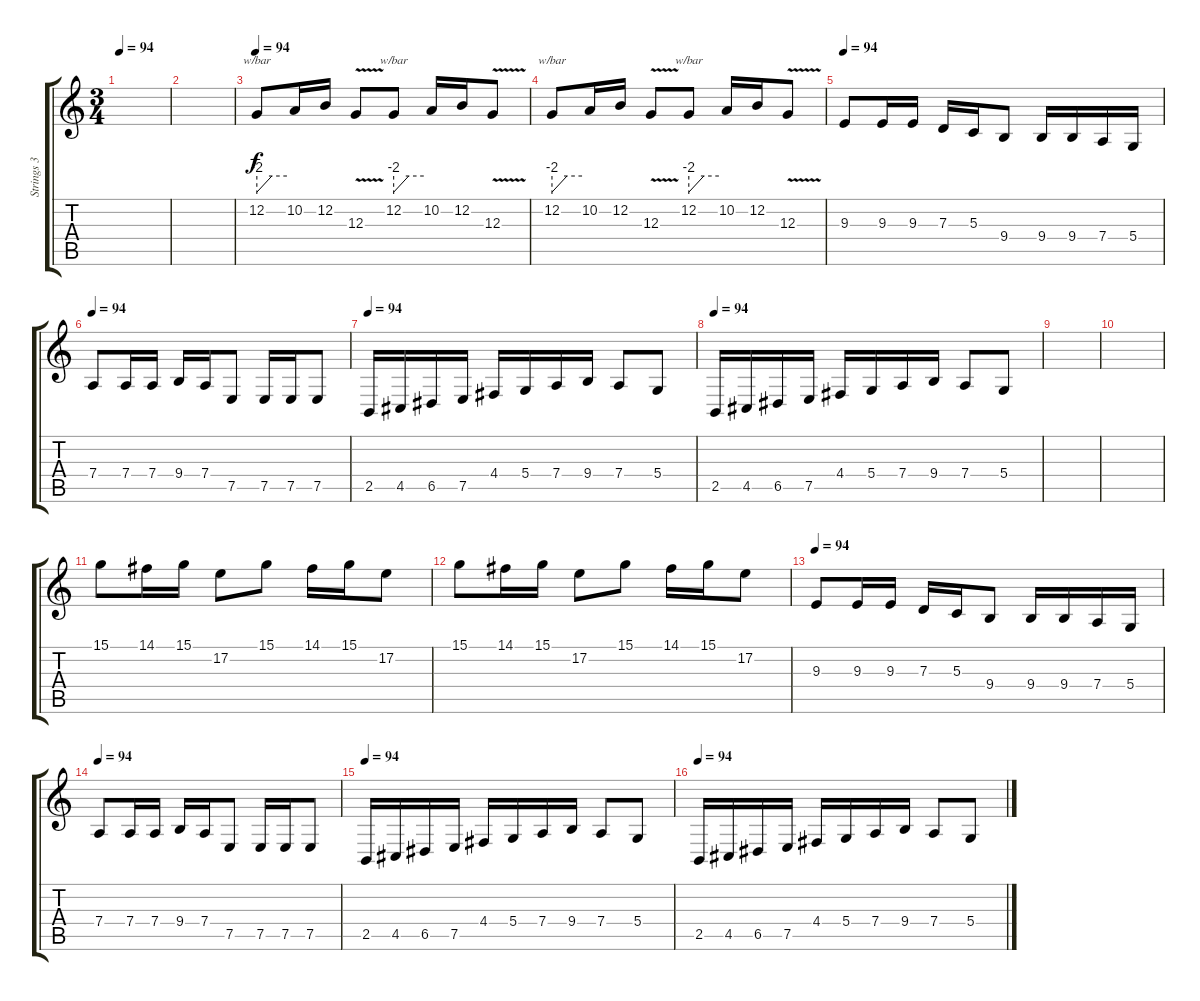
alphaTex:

\track ("Strings 3" "Strings 3") {instrument stringensemble1}
\staff {score tabs}
\tuning (E4 B3 G3 D3 A2 E2) {hide}
\ts (3 4)
\tempo 94
\clef g2
\ks c
|
|
\tempo 94
12.2.8{tbe (custom default 0 -8 30 0 60 0) volume 16} 10.2.16 12.2.16 12.3{v}.8 12.2.8{tbe (custom default 0 -8 30 0 60 0)} 10.2.16 12.2.16 12.3{v}.8 |
12.2.8{tbe (custom default 0 -8 30 0 60 0)} 10.2.16 12.2.16 12.3{v}.8 12.2.8{tbe (custom default 0 -8 30 0 60 0)} 10.2.16 12.2.16 12.3{v}.8 |
\tempo 94
9.3.8 9.3.16 9.3.16 7.3.16 5.3.16 9.4.8 9.4.16 9.4.16 7.4.16 5.4.16 |
\tempo 94
7.4.8 7.4.16 7.4.16 9.4.16 7.4.16 7.5.8 7.5.16 7.5.16 7.5.8 |
\tempo 94
2.5.16 4.5.16 6.5.16 7.5.16 4.4.16 5.4.16 7.4.16 9.4.16 7.4.8 5.4.8 |
\tempo 94
2.5.16 4.5.16 6.5.16 7.5.16 4.4.16 5.4.16 7.4.16 9.4.16 7.4.8 5.4.8 |
|
|
15.1.8 14.1.16 15.1.16 17.2.8 15.1.8 14.1.16 15.1.16 17.2.8 |
15.1.8 14.1.16 15.1.16 17.2.8 15.1.8 14.1.16 15.1.16 17.2.8 |
\tempo 94
9.3.8 9.3.16 9.3.16 7.3.16 5.3.16 9.4.8 9.4.16 9.4.16 7.4.16 5.4.16 |
\tempo 94
7.4.8 7.4.16 7.4.16 9.4.16 7.4.16 7.5.8 7.5.16 7.5.16 7.5.8 |
\tempo 94
2.5.16 4.5.16 6.5.16 7.5.16 4.4.16 5.4.16 7.4.16 9.4.16 7.4.8 5.4.8 |
\tempo 94
2.5.16 4.5.16 6.5.16 7.5.16 4.4.16 5.4.16 7.4.16 9.4.16 7.4.8 5.4.8
